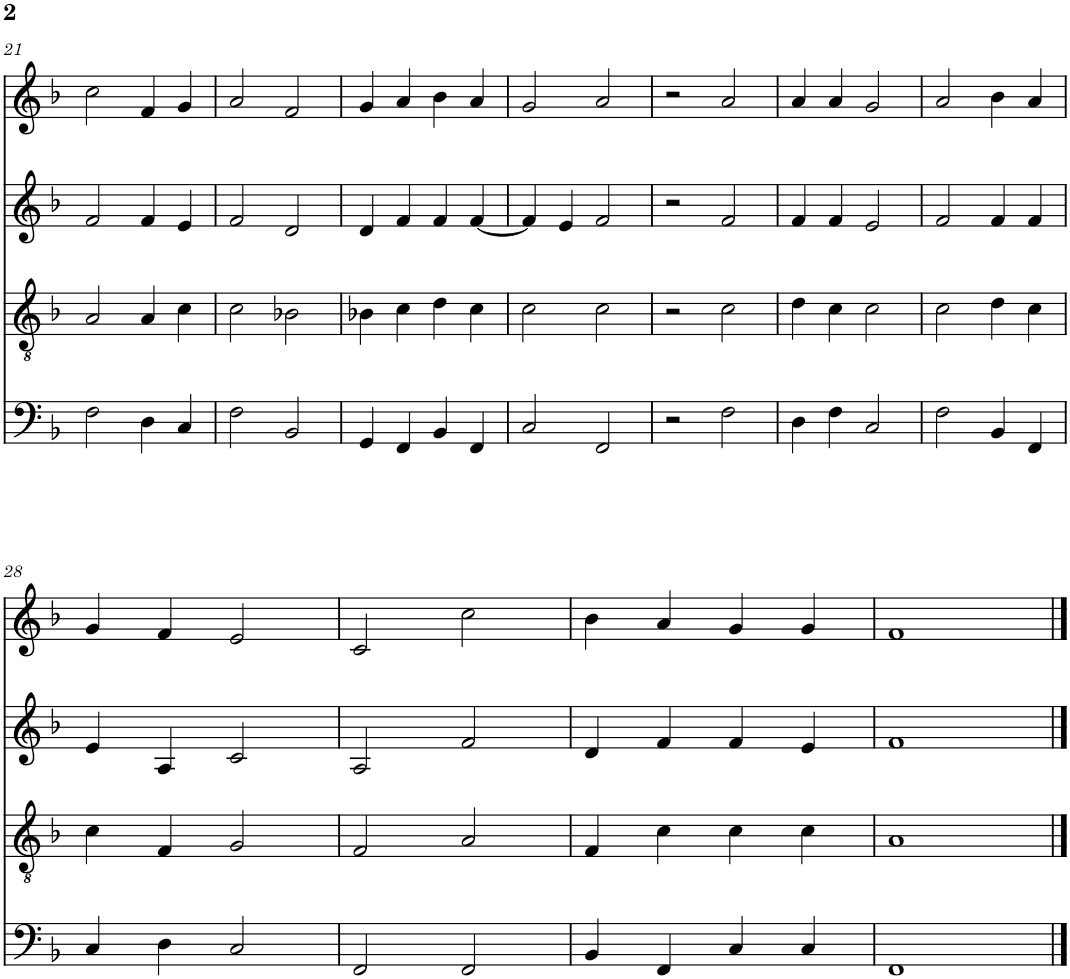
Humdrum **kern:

**kern	**kern	**kern	**kern
*part4	*part3	*part2	*part1
*staff4	*staff3	*staff2	*staff1
*I"Piano	*I"Piano	*I"Piano	*I"Piano
*I'Pno	*I'Pno	*I'Pno	*I'Pno
!!LO:PB:g=z
*clefF4	*clefGv2	*clefG2	*clefG2
*k[b-]	*k[b-]	*k[b-]	*k[b-]
*M4/4	*M4/4	*M4/4	*M4/4
=21	=21	=21	=21
2F\	2A/	2f/	2cc\
4D\	4A/	4f/	4f/
4C/	4c\	4e/	4g/
=22	=22	=22	=22
2F\	2c\	2f/	2a/
2BB-/	2B-X\	2d/	2f/
=23	=23	=23	=23
4GG/	4B-X\	4d/	4g/
4FF/	4c\	4f/	4a/
4BB-/	4d\	4f/	4b-\
4FF/	4c\	[4f/	4a/
=24	=24	=24	=24
2C/	2c\	4f/]	2g/
.	.	4e/	.
2FF/	2c\	2f/	2a/
=25	=25	=25	=25
2r	2r	2r	2r
2F\	2c\	2f/	2a/
=26	=26	=26	=26
4D\	4d\	4f/	4a/
4F\	4c\	4f/	4a/
2C/	2c\	2e/	2g/
=27	=27	=27	=27
2F\	2c\	2f/	2a/
4BB-/	4d\	4f/	4b-\
4FF/	4c\	4f/	4a/
!!LO:LB:g=z
=28	=28	=28	=28
4C/	4c\	4e/	4g/
4D\	4F/	4A/	4f/
2C/	2G/	2c/	2e/
=29	=29	=29	=29
2FF/	2F/	2A/	2c/
2FF/	2A/	2f/	2cc\
=30	=30	=30	=30
4BB-/	4F/	4d/	4b-\
4FF/	4c\	4f/	4a/
4C/	4c\	4f/	4g/
4C/	4c\	4e/	4g/
=31	=31	=31	=31
1FF	1A	1f	1f
==	==	==	==
*-	*-	*-	*-
